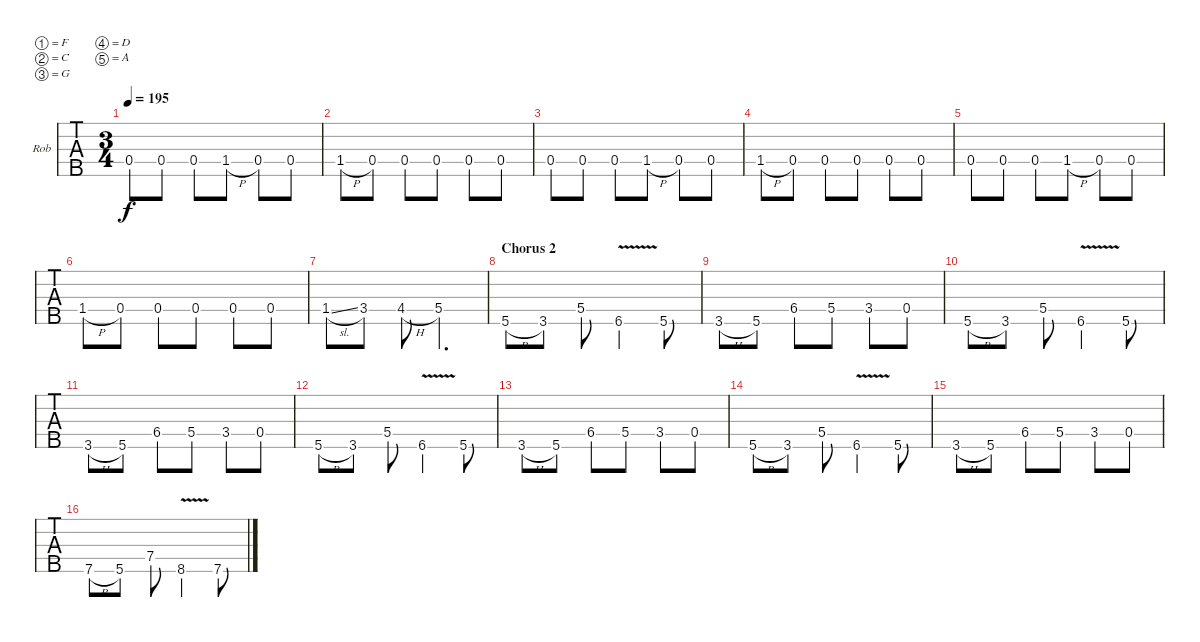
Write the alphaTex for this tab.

\bracketExtendMode groupsimilarinstruments
\firstSystemTrackNameOrientation horizontal
\otherSystemsTrackNameOrientation horizontal
\track ("Bass" "Rob") {instrument electricbassfinger}
\staff {tabs}
\tuning (F2 C2 G1 D1 A0)
\ts (3 4)
\tempo 195
\clef f4
\ks c
0.4.8{dy f} 0.4.8 0.4.8 1.4{h}.8 0.4.8 0.4.8 |
1.4{h}.8 0.4.8 0.4.8 0.4.8 0.4.8 0.4.8 |
0.4.8 0.4.8 0.4.8 1.4{h}.8 0.4.8 0.4.8 |
1.4{h}.8 0.4.8 0.4.8 0.4.8 0.4.8 0.4.8 |
0.4.8 0.4.8 0.4.8 1.4{h}.8 0.4.8 0.4.8 |
1.4{h}.8 0.4.8 0.4.8 0.4.8 0.4.8 0.4.8 |
1.4{sl}.8 3.4.8 4.4{h}.8 5.4.4{d} |
\section ("" "Chorus 2")
5.5{h}.8 3.5.8 5.4.8 6.5{v}.4 5.5.8 |
3.5{h}.8 5.5.8 6.4.8 5.4.8 3.4.8 0.4.8 |
5.5{h}.8 3.5.8 5.4.8 6.5{v}.4 5.5.8 |
3.5{h}.8 5.5.8 6.4.8 5.4.8 3.4.8 0.4.8 |
5.5{h}.8 3.5.8 5.4.8 6.5{v}.4 5.5.8 |
3.5{h}.8 5.5.8 6.4.8 5.4.8 3.4.8 0.4.8 |
5.5{h}.8 3.5.8 5.4.8 6.5{v}.4 5.5.8 |
3.5{h}.8 5.5.8 6.4.8 5.4.8 3.4.8 0.4.8 |
7.5{h}.8 5.5.8 7.4.8 8.5{v}.4 7.5.8
